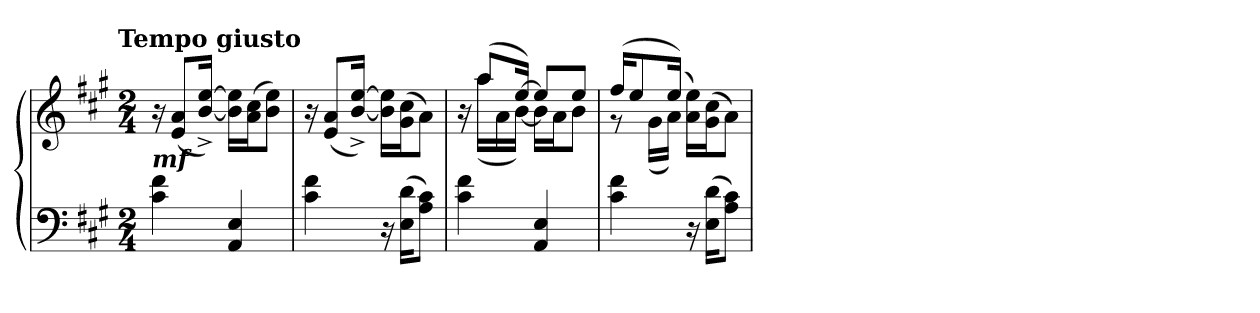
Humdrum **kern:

**kern	**kern
*part1	*part1
*staff2	*staff1
*clefF4	*clefG2
*k[f#c#g#]	*k[f#c#g#]
!!LO:TX:omd:t=Tempo giusto
*M2/4	*M2/4
*MM120	*MM120
=1	=1
!	!LO:TX:b:Bi:t=mf
4c#\ 4f#\	16r
.	(<8e/ 8a/L
.	[16b^/ [16ee^/Jk)
4AA/ 4E/	16b]\ 16ee]\LL
.	(>16a\ 16cc#\J
.	8b\ 8ee\J)
=2	=2
4c#\ 4f#\	16r
.	(<8e/ 8a/L
.	[16b^/ [16ee^/Jk)
16r	16b]\ 16ee]\LL
(>16E\ 16d\KL	(>16g#\ 16cc#\J
8A\ 8c#\J)	8a\J)
=3	=3
*	*^
4c#\ 4f#\	16r	16ryy
.	(>8aa/L	(<16aa\LL
.	.	16a\
.	[16ee/Jk)	[16b\JJ)
4AA/ 4E/	8ee/L]	16b\LL]
.	.	16a\J
.	8ee/J	8b\J
=4	=4	=4
4c#\ 4f#\	(>16ff#/KL	8r
.	8ee/	.
.	.	(<16g#\LL
.	(>16ee/Jk)	16a\JJ)
16r	16a\ 16ee\LL)	4ryy
(>16E\ 16d\KL	(>16g#\ 16cc#\J	.
8A\ 8c#\J)	8a\J)	.
*	*v	*v
=	=
*-	*-
